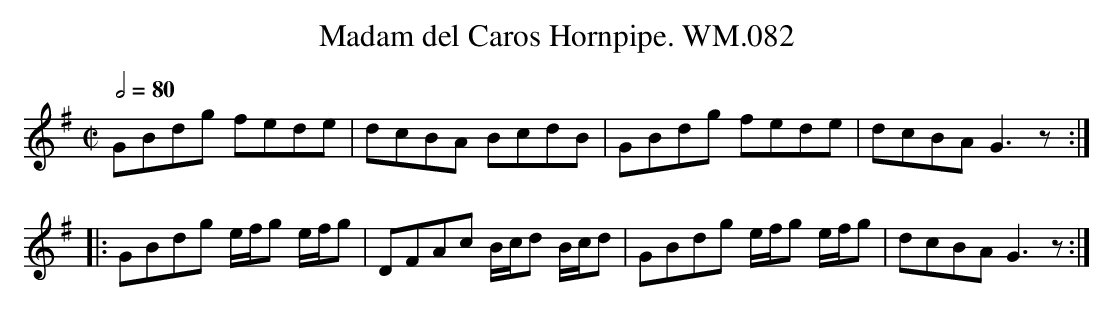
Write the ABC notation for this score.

X:1
T:Madam del Caros Hornpipe. WM.082
M:C|
L:1/8
Q:1/2=80
K:G
GBdg fede|dcBA BcdB|GBdg fede|dcBAG3z:|
|:GBdg e/f/g e/f/g|DFAc B/c/d B/c/d|GBdg e/f/g e/f/g|dcBAG3z:|
